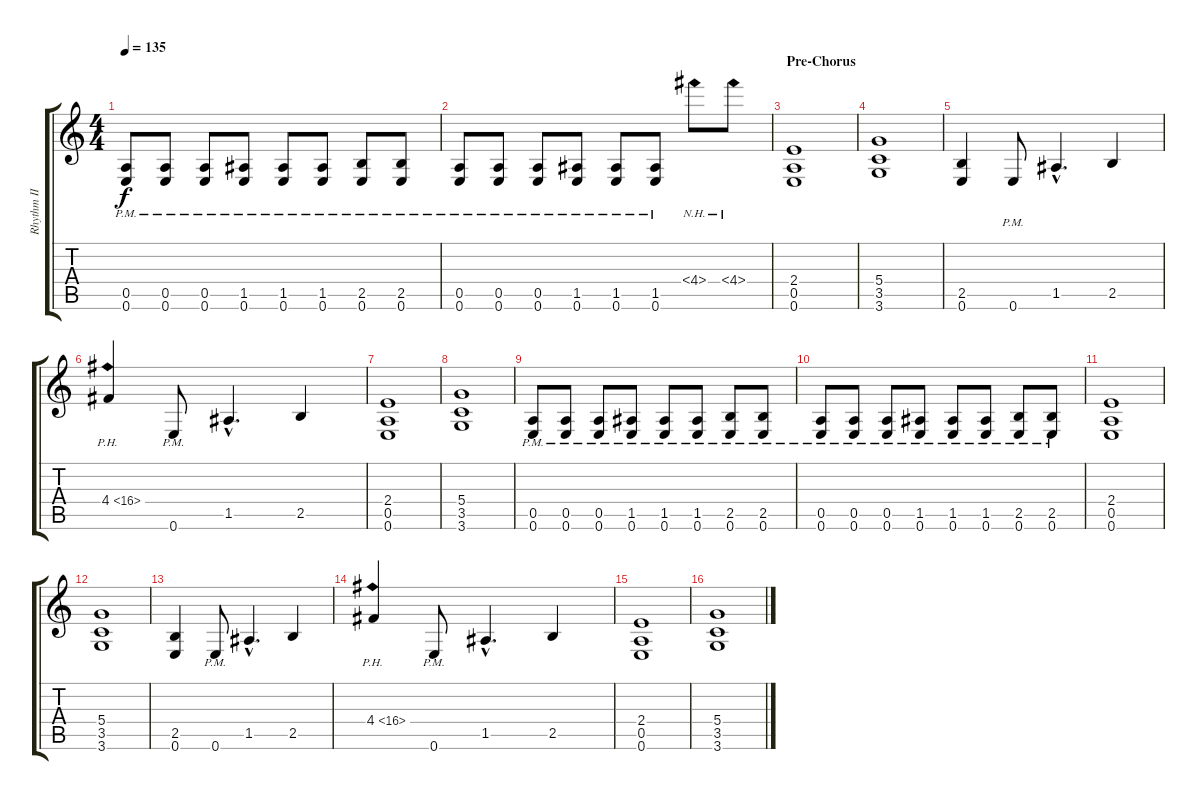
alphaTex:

\track ("Rhythm II" "Rhythm II") {instrument distortionguitar}
\staff {score tabs}
\tuning (E4 B3 G3 D3 A2 E2) {hide}
\ts (4 4)
\tempo 135
\clef g2
\ks c
(0.5{pm} 0.6{pm}).8{dy f} (0.5{pm} 0.6{pm}).8 (0.5{pm} 0.6{pm}).8 (1.5{pm} 0.6{pm}).8 (1.5{pm} 0.6{pm}).8 (1.5{pm} 0.6{pm}).8 (2.5{pm} 0.6{pm}).8 (2.5{pm} 0.6{pm}).8 |
(0.5{pm} 0.6{pm}).8 (0.5{pm} 0.6{pm}).8 (0.5{pm} 0.6{pm}).8 (1.5{pm} 0.6{pm}).8 (1.5{pm} 0.6{pm}).8 (1.5{pm} 0.6{pm}).8 4.4{nh}.8 4.4{nh}.8 |
\section ("" "Pre-Chorus")
(2.4 0.5 0.6).1 |
(5.4 3.5 3.6).1 |
(2.5 0.6).4 0.6{pm}.8 1.5{hac}.4{d} 2.5.4 |
4.4{ph 12}.4 0.6{pm}.8 1.5{hac}.4{d} 2.5.4 |
(2.4 0.5 0.6).1 |
(5.4 3.5 3.6).1 |
(0.5{pm} 0.6{pm}).8 (0.5{pm} 0.6{pm}).8 (0.5{pm} 0.6{pm}).8 (1.5{pm} 0.6{pm}).8 (1.5{pm} 0.6{pm}).8 (1.5{pm} 0.6{pm}).8 (2.5{pm} 0.6{pm}).8 (2.5{pm} 0.6{pm}).8 |
(0.5{pm} 0.6{pm}).8 (0.5{pm} 0.6{pm}).8 (0.5{pm} 0.6{pm}).8 (1.5{pm} 0.6{pm}).8 (1.5{pm} 0.6{pm}).8 (1.5{pm} 0.6{pm}).8 (2.5{pm} 0.6{pm}).8 (2.5{pm} 0.6{pm}).8 |
(2.4 0.5 0.6).1 |
(5.4 3.5 3.6).1 |
(2.5 0.6).4 0.6{pm}.8 1.5{hac}.4{d} 2.5.4 |
4.4{ph 12}.4 0.6{pm}.8 1.5{hac}.4{d} 2.5.4 |
(2.4 0.5 0.6).1 |
(5.4 3.5 3.6).1
